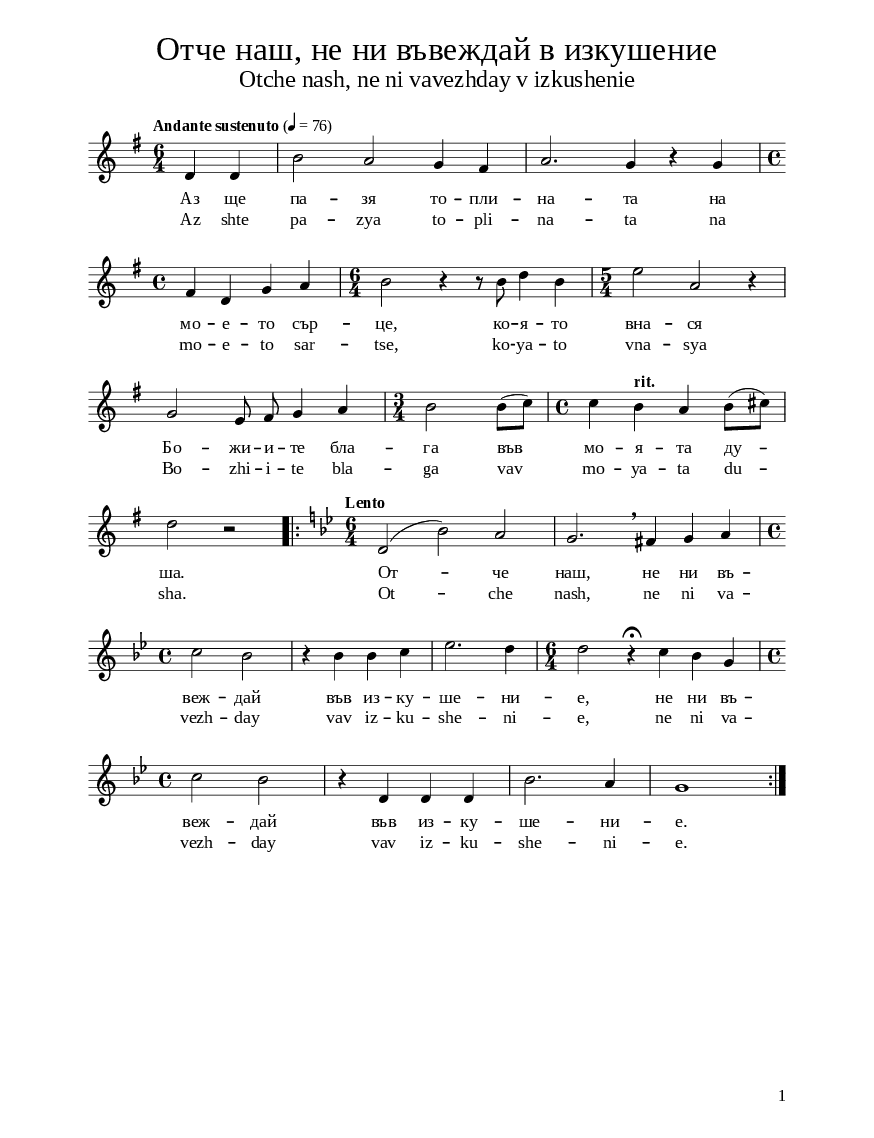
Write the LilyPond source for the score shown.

\version "2.24.0"

% include paper part and global functions
\include "include/globals.ily"

\bookpart {
  \include "include/bookpart-paper.ily"
  \score {
    \include "include/score-layout.ily"

    \new Voice \absolute {
      \clef treble
      \key g \major
      \time 6/4
      \tempoFunc "Andante sustenuto" 4 "76"
      \autoBeamOff

      \partial 2
      d'4  d'4 | % 2
      b'2  a'2  g'4  fis'4 | % 3
      a'2.  g'4 r4  g'4 \break | % 4
      \time 4/4  | % 4
      fis'4  d'4  g'4  a'4 | % 5
      \time 6/4  | % 5
      b'2 r4 r8 b'8 d''4 b'4 | % 6
      \time 5/4  | % 6
      e''2  a'2 r4 \break | % 7
      g'2  e'8  fis'8  g'4  a'4 | % 8
      \time 3/4  | % 8
      b'2 b'8 ( [ c''8 ) ] | % 9
      \time 4/4  | % 9
      c''4 b'4 ^\markup{ \bold {rit.} }  a'4
      b'8 ( [ cis''8 ) ] \break |
      d''2 r2 \repeat volta 2 {
        | % 11
        \key bes \major \time 6/4 | % 11
        \tempo "Lento" d'2 ( bes'2 )
        a'2 | % 12
        g'2.  \breathe fis'4  g'4  a'4 \break
        | % 13
        \time 4/4  | % 13
        c''2 bes'2 | % 14
        r4 bes'4 bes'4 c''4 | % 15
        es''2. d''4 | % 16
        \time 6/4  | % 16
        d''2 r4 ^\fermata c''4 bes'4
        g'4 \break | % 17
        \time 4/4  | % 17
        c''2 bes'2 | % 18
        r4  d'4  d'4  d'4 | % 19
        bes'2.  a'4 |
        g'1
      }
    }

    \addlyrics {
      Аз ще па -- зя то -- пли -- на --
      та на мо -- е -- то сър -- це, ко --
      я -- то вна -- ся Бо -- жи -- и -- те
      бла -- га във  мо -- я -- та ду
      -- ша. От -- че наш, не ни
      въ -- веж -- дай във из -- ку -- ше
      -- ни -- е, не ни въ -- веж -- дай
      във из -- ку -- ше -- ни -- е.}
      \addlyrics {
        Az shte pa -- zya to -- pli -- na --
        ta na mo -- e -- to sar -- tse, ko --
        ya -- to vna -- sya Bo -- zhi -- i -- te
        bla -- ga vav  mo -- ya -- ta du
        -- sha. Ot -- che nash, ne ni
        va -- vezh -- day vav iz -- ku -- she
        -- ni -- e, ne ni va -- vezh -- day
        vav iz -- ku -- she -- ni -- e.}

        \header {
          title = \titleFunc "Отче наш, не ни въвеждай в изкушение" "Otche nash, ne ni vavezhday v izkushenie"
        }

        \midi{}

      } % score

     \pageBreak

       \version "2.20.0"

\markup \fill-line { \fontsize #6 "Herr, führe uns nicht in Versuchung" }
\markup \null
\markup \null
\markup \fontsize #+2.5 {
  \hspace #10
  \override #'(baseline-skip . 2)

  \column {
    \line { " " }

 \line { " "Ich werde die Wärme meines Herzens aufbewahren,}

 \line { " "die die göttlichen Güter in meiner Seele bringt.}

 \line { " "Herr, führe uns nicht in Versuchung,}

 \line { " "führe uns nicht in Versuchung.}


  }
}


    } % bookpart

    % Più mosso
    %
